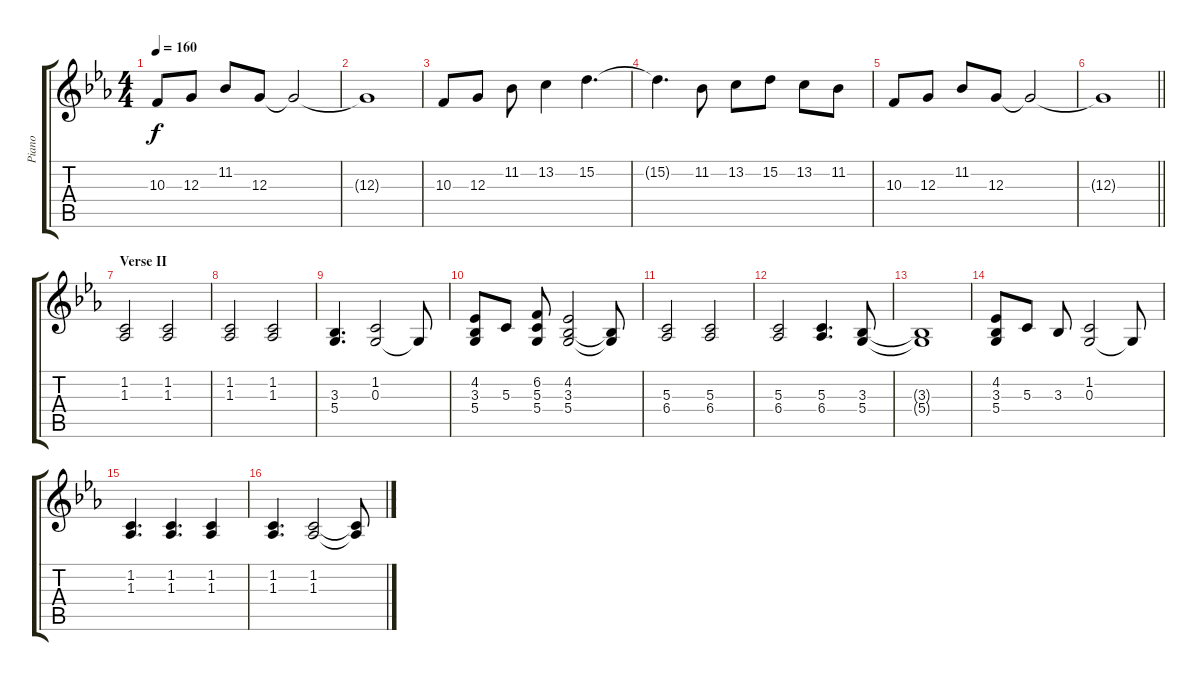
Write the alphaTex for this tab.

\track ("Piano" "Piano") {instrument electricgrandpiano}
\staff {score tabs}
\tuning (E4 B3 G3 D3 A2 E2) {hide}
\ts (4 4)
\tempo 160
\clef g2
\ks eb
10.3.8{dy f} 12.3.8 11.2.8 12.3.8 12.3{t}.2 |
12.3{t}.1 |
10.3.8 12.3.8 11.2.8 13.2.4 15.2.4{d} |
15.2{t}.4{d} 11.2.8 13.2.8 15.2.8 13.2.8 11.2.8 |
10.3.8 12.3.8 11.2.8 12.3.8 12.3{t}.2 |
\barLineRight lightlight
12.3{t}.1 |
\section ("" "Verse II")
(1.2 1.3).2 (1.2 1.3).2 |
(1.2 1.3).2 (1.2 1.3).2 |
(3.3 5.4).4{d} (1.2 0.3).2 0.3{t}.8 |
(4.2 3.3 5.4).8 5.3.8 (6.2 5.3 5.4).8 (4.2 3.3 5.4).2 (3.3{t} 5.4{t}).8 |
(5.3 6.4).2 (5.3 6.4).2 |
(5.3 6.4).2 (5.3 6.4).4{d} (3.3 5.4).8 |
(3.3{t} 5.4{t}).1 |
(4.2 3.3 5.4).8 5.3.8 3.3.8 (1.2 0.3).2 0.3{t}.8 |
(1.2 1.3).4{d} (1.2 1.3).4{d} (1.2 1.3).4 |
(1.2 1.3).4{d} (1.2 1.3).2 (1.2{t} 1.3{t}).8
